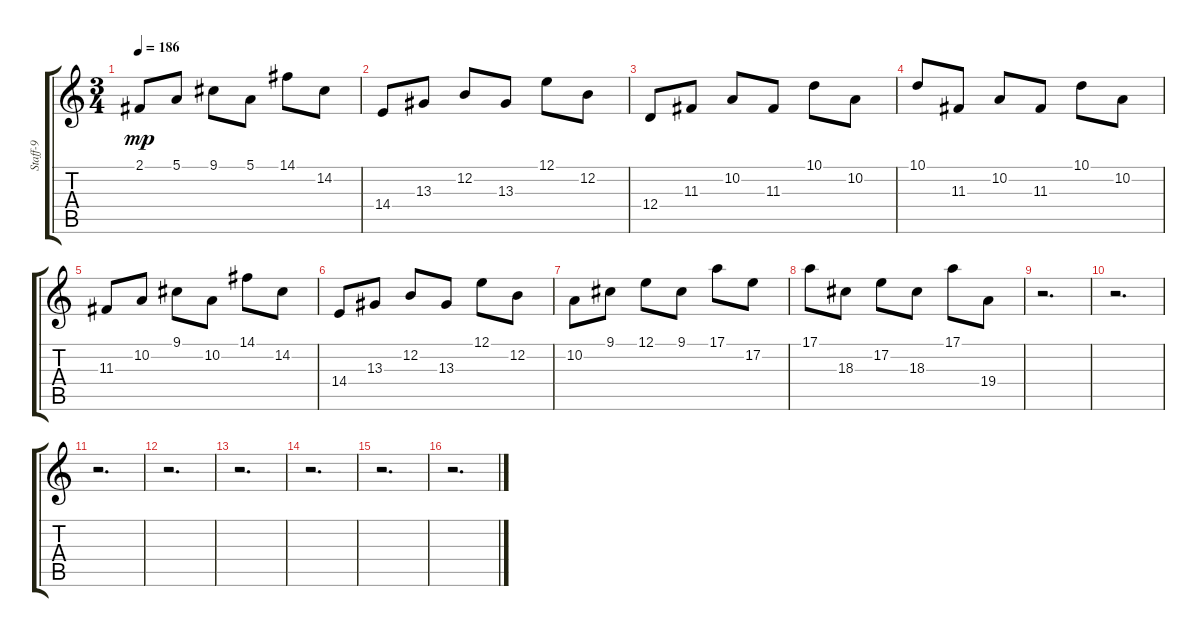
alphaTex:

\track ("Staff-9" "Staff-9") {instrument flute}
\staff {score tabs}
\tuning (E4 B3 G3 D3 A2 E2) {hide}
\ts (3 4)
\tempo 186
\clef g2
\ks c
2.1.8{dy mp} 5.1.8 9.1.8 5.1.8 14.1.8 14.2.8 |
14.4.8 13.3.8 12.2.8 13.3.8 12.1.8 12.2.8 |
12.4.8 11.3.8 10.2.8 11.3.8 10.1.8 10.2.8 |
10.1.8 11.3.8 10.2.8 11.3.8 10.1.8 10.2.8 |
11.3.8 10.2.8 9.1.8 10.2.8 14.1.8 14.2.8 |
14.4.8 13.3.8 12.2.8 13.3.8 12.1.8 12.2.8 |
10.2.8 9.1.8 12.1.8 9.1.8 17.1.8 17.2.8 |
17.1.8 18.3.8 17.2.8 18.3.8 17.1.8 19.4.8 |
r.2{d} |
r.2{d} |
r.2{d} |
r.2{d} |
r.2{d} |
r.2{d} |
r.2{d} |
r.2{d}
